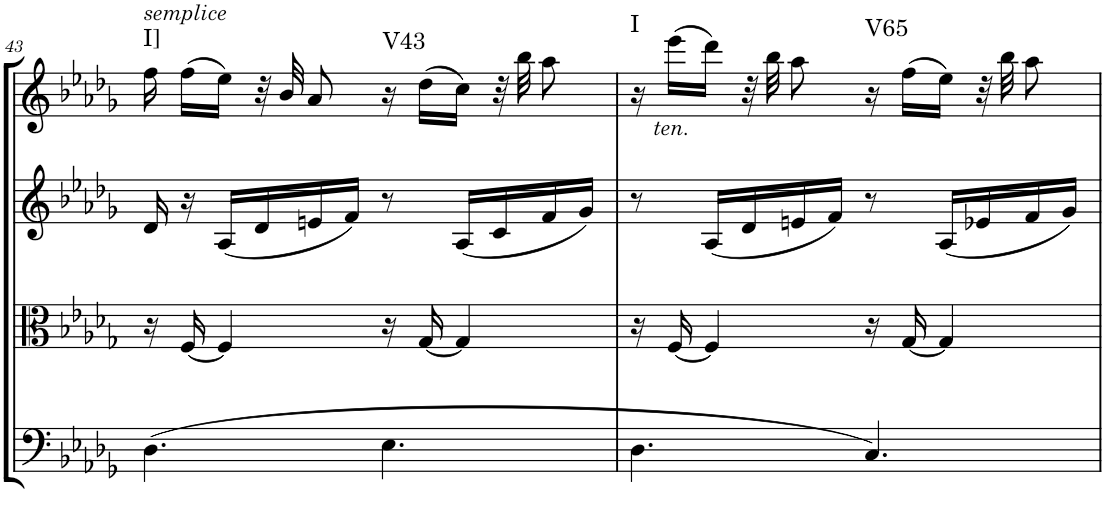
**kern	**kern	**kern	**kern	**harte
*part4	*part3	*part2	*part1	*part1
*staff4	*staff3	*staff2	*staff1	*
*I"Cello	*I"Viola	*I"2nd Violin	*I"1st Violin	*
*	*I'Vla	*I'Vln	*I'Vln	*
!!LO:PB:g=z
*clefC4	*clefC3	*clefG2	*clefG2	*
*k[b-e-a-d-g-]	*k[b-e-a-d-g-]	*k[b-e-a-d-g-]	*k[b-e-a-d-g-]	*
*D-:	*D-:	*D-:	*D-:	*
*M6/8	*M6/8	*M6/8	*M6/8	*
=43	=43	=43	=43	=43
!	!	!	!LO:TX:a:i:t=semplice	!LO:H:kt=I]
(4.D-\	16r	16d-/	16ff\	N
.	[16F/	16r	(16ff\LL	.
.	4F/]	(16A-/LL	16ee-\JJ)	.
.	.	16d-/	32r	.
.	.	.	32b-/	.
.	.	16en/	8a-/	.
.	.	16f/JJ)	.	.
!	!	!	!	!LO:H:kt=V43
4.E-\	16r	8r	16r	N
.	[16G-/	.	(16dd-\LL	.
.	4G-/]	(16A-/LL	16cc\JJ)	.
.	.	16c/	32r	.
.	.	.	32bb-\	.
.	.	16f/	8aa-\	.
.	.	16g-/JJ)	.	.
=44	=44	=44	=44	=44
!	!	!	!LO:TX:b:i:t=ten.	!LO:H:kt=I
4.D-\	16r	8r	16r	N
.	[16F/	.	(16eee-\LL	.
.	4F/]	(16A-/LL	16ddd-\JJ)	.
.	.	16d-/	32r	.
.	.	.	32bb-\	.
.	.	16en/	8aa-\	.
.	.	16f/JJ)	.	.
!	!	!	!	!LO:H:kt=V65
4.C/)	16r	8r	16r	N
.	[16G-/	.	(16ff\LL	.
.	4G-/]	(16A-/LL	16ee-\JJ)	.
.	.	16e-X/	32r	.
.	.	.	32bb-\	.
.	.	16f/	8aa-\	.
.	.	16g-/JJ)	.	.
=	=	=	=	=
*-	*-	*-	*-	*-
